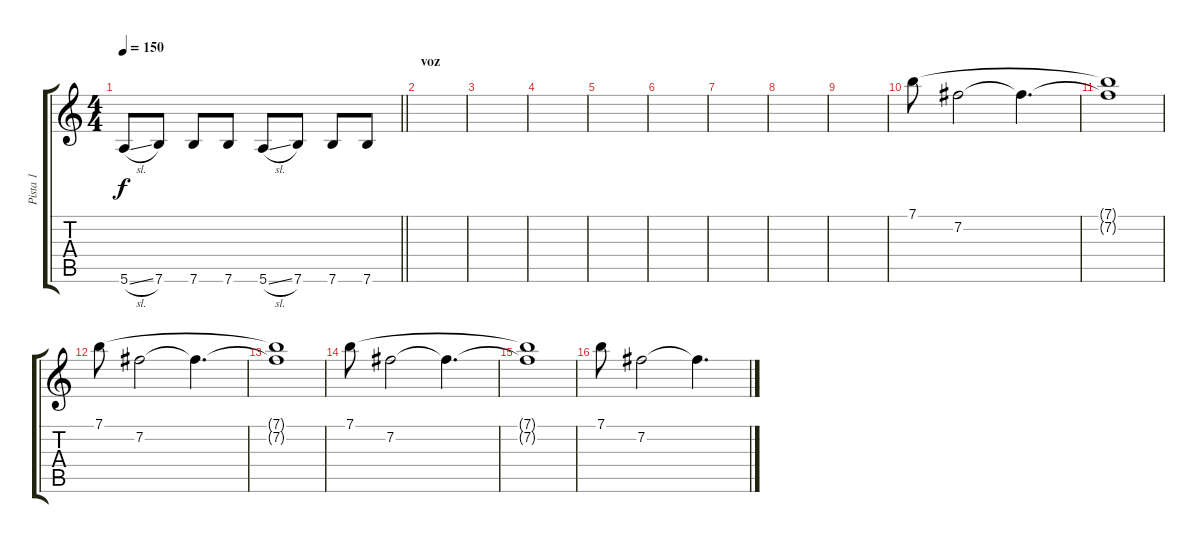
\track ("Pista 1" "Pista 1") {instrument distortionguitar}
\staff {score tabs}
\tuning (E4 B3 G3 D3 A2 E2) {hide}
\ts (4 4)
\tempo 150
\clef g2
\barLineRight lightlight
\ks c
5.6{sl}.8{dy f} 7.6.8 7.6.8 7.6.8 5.6{sl}.8 7.6.8 7.6.8 7.6.8 |
\section ("" "voz")
|
|
|
|
|
|
|
|
7.1.8{volume 10} 7.2.2 7.2{t}.4{d} |
(7.1{t} 7.2{t}).1 |
7.1.8 7.2.2 7.2{t}.4{d} |
(7.1{t} 7.2{t}).1 |
7.1.8{volume 6} 7.2.2 7.2{t}.4{d} |
(7.1{t} 7.2{t}).1 |
7.1.8 7.2.2 7.2{t}.4{d volume 13}
